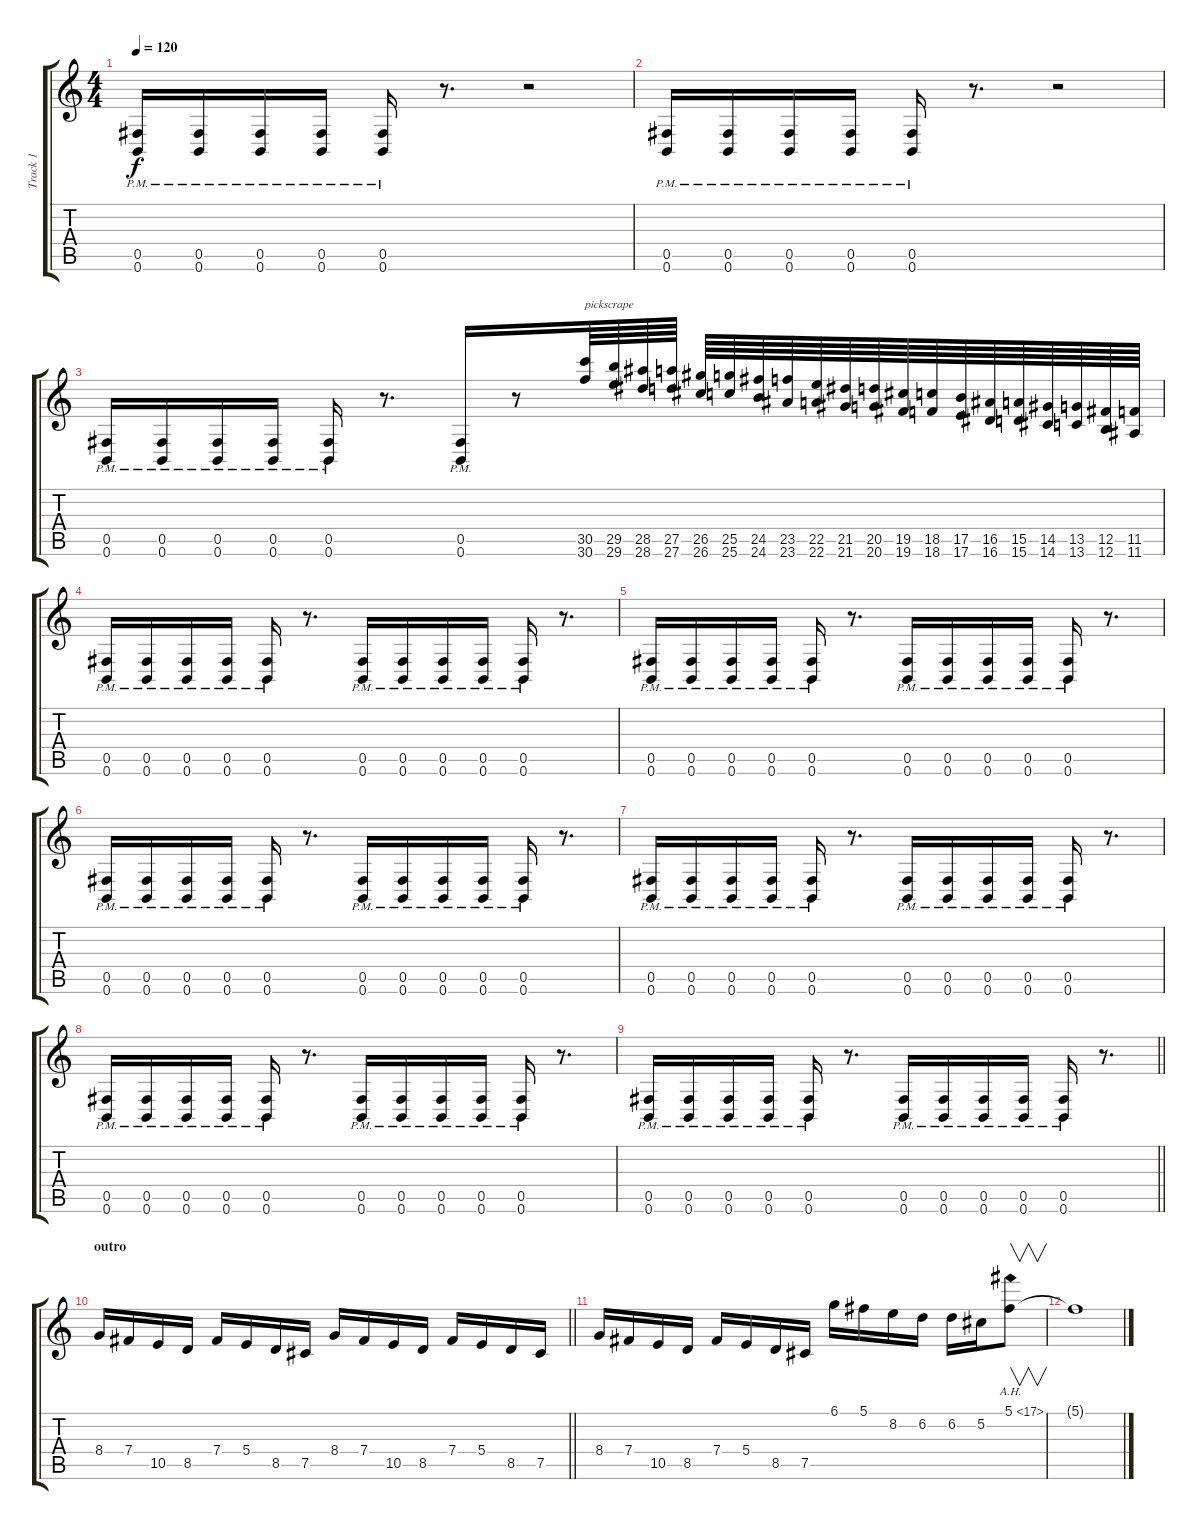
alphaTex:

\track ("Track 1" "Track 1") {instrument distortionguitar}
\staff {score tabs}
\tuning (Db4 Ab3 E3 B2 Gb2 B1) {hide}
\ts (4 4)
\tempo 120
\clef g2
\ks c
(0.5{pm} 0.6{pm}).16{dy f} (0.5{pm} 0.6{pm}).16 (0.5{pm} 0.6{pm}).16 (0.5{pm} 0.6{pm}).16 (0.5{pm} 0.6{pm}).16 r.8{d} r.2 |
(0.5{pm} 0.6{pm}).16 (0.5{pm} 0.6{pm}).16 (0.5{pm} 0.6{pm}).16 (0.5{pm} 0.6{pm}).16 (0.5{pm} 0.6{pm}).16 r.8{d} r.2 |
(0.5{pm} 0.6{pm}).16 (0.5{pm} 0.6{pm}).16 (0.5{pm} 0.6{pm}).16 (0.5{pm} 0.6{pm}).16 (0.5{pm} 0.6{pm}).16 r.8{d} (0.5 0.6{pm}).16 r.8 (30.5 30.6).64{txt "pickscrape" instrument guitarfretnoise} (29.5 29.6).64 (28.5 28.6).64 (27.5 27.6).64 (26.5 26.6).64 (25.5 25.6).64 (24.5 24.6).64 (23.5 23.6).64 (22.5 22.6).64 (21.5 21.6).64 (20.5 20.6).64 (19.5 19.6).64 (18.5 18.6).64 (17.5 17.6).64 (16.5 16.6).64 (15.5 15.6).64 (14.5 14.6).64 (13.5 13.6).64 (12.5 12.6).64 (11.5 11.6).64 |
(0.5{pm} 0.6{pm}).16{instrument distortionguitar} (0.5{pm} 0.6{pm}).16 (0.5{pm} 0.6{pm}).16 (0.5{pm} 0.6{pm}).16 (0.5{pm} 0.6{pm}).16 r.8{d} (0.5{pm} 0.6{pm}).16 (0.5{pm} 0.6{pm}).16 (0.5{pm} 0.6{pm}).16 (0.5{pm} 0.6{pm}).16 (0.5{pm} 0.6{pm}).16 r.8{d} |
(0.5{pm} 0.6{pm}).16 (0.5{pm} 0.6{pm}).16 (0.5{pm} 0.6{pm}).16 (0.5{pm} 0.6{pm}).16 (0.5{pm} 0.6{pm}).16 r.8{d} (0.5{pm} 0.6{pm}).16 (0.5{pm} 0.6{pm}).16 (0.5{pm} 0.6{pm}).16 (0.5{pm} 0.6{pm}).16 (0.5{pm} 0.6{pm}).16 r.8{d} |
(0.5{pm} 0.6{pm}).16 (0.5{pm} 0.6{pm}).16 (0.5{pm} 0.6{pm}).16 (0.5{pm} 0.6{pm}).16 (0.5{pm} 0.6{pm}).16 r.8{d} (0.5{pm} 0.6{pm}).16 (0.5{pm} 0.6{pm}).16 (0.5{pm} 0.6{pm}).16 (0.5{pm} 0.6{pm}).16 (0.5{pm} 0.6{pm}).16 r.8{d} |
(0.5{pm} 0.6{pm}).16 (0.5{pm} 0.6{pm}).16 (0.5{pm} 0.6{pm}).16 (0.5{pm} 0.6{pm}).16 (0.5{pm} 0.6{pm}).16 r.8{d} (0.5{pm} 0.6{pm}).16 (0.5{pm} 0.6{pm}).16 (0.5{pm} 0.6{pm}).16 (0.5{pm} 0.6{pm}).16 (0.5{pm} 0.6{pm}).16 r.8{d} |
(0.5{pm} 0.6{pm}).16 (0.5{pm} 0.6{pm}).16 (0.5{pm} 0.6{pm}).16 (0.5{pm} 0.6{pm}).16 (0.5{pm} 0.6{pm}).16 r.8{d} (0.5{pm} 0.6{pm}).16 (0.5{pm} 0.6{pm}).16 (0.5{pm} 0.6{pm}).16 (0.5{pm} 0.6{pm}).16 (0.5{pm} 0.6{pm}).16 r.8{d} |
\barLineRight lightlight
(0.5{pm} 0.6{pm}).16 (0.5{pm} 0.6{pm}).16 (0.5{pm} 0.6{pm}).16 (0.5{pm} 0.6{pm}).16 (0.5{pm} 0.6{pm}).16 r.8{d} (0.5{pm} 0.6{pm}).16 (0.5{pm} 0.6{pm}).16 (0.5{pm} 0.6{pm}).16 (0.5{pm} 0.6{pm}).16 (0.5{pm} 0.6{pm}).16 r.8{d} |
\section ("" "outro")
\barLineRight lightlight
8.4.16 7.4.16 10.5.16 8.5.16 7.4.16 5.4.16 8.5.16 7.5.16 8.4.16 7.4.16 10.5.16 8.5.16 7.4.16 5.4.16 8.5.16 7.5.16 |
\section ("" "")
8.4.16 7.4.16 10.5.16 8.5.16 7.4.16 5.4.16 8.5.16 7.5.16 6.1.16 5.1.16 8.2.16 6.2.16 6.2.16 5.2.16 5.1{ah 12}.8{v} |
5.1{t}.1{volume 0}
